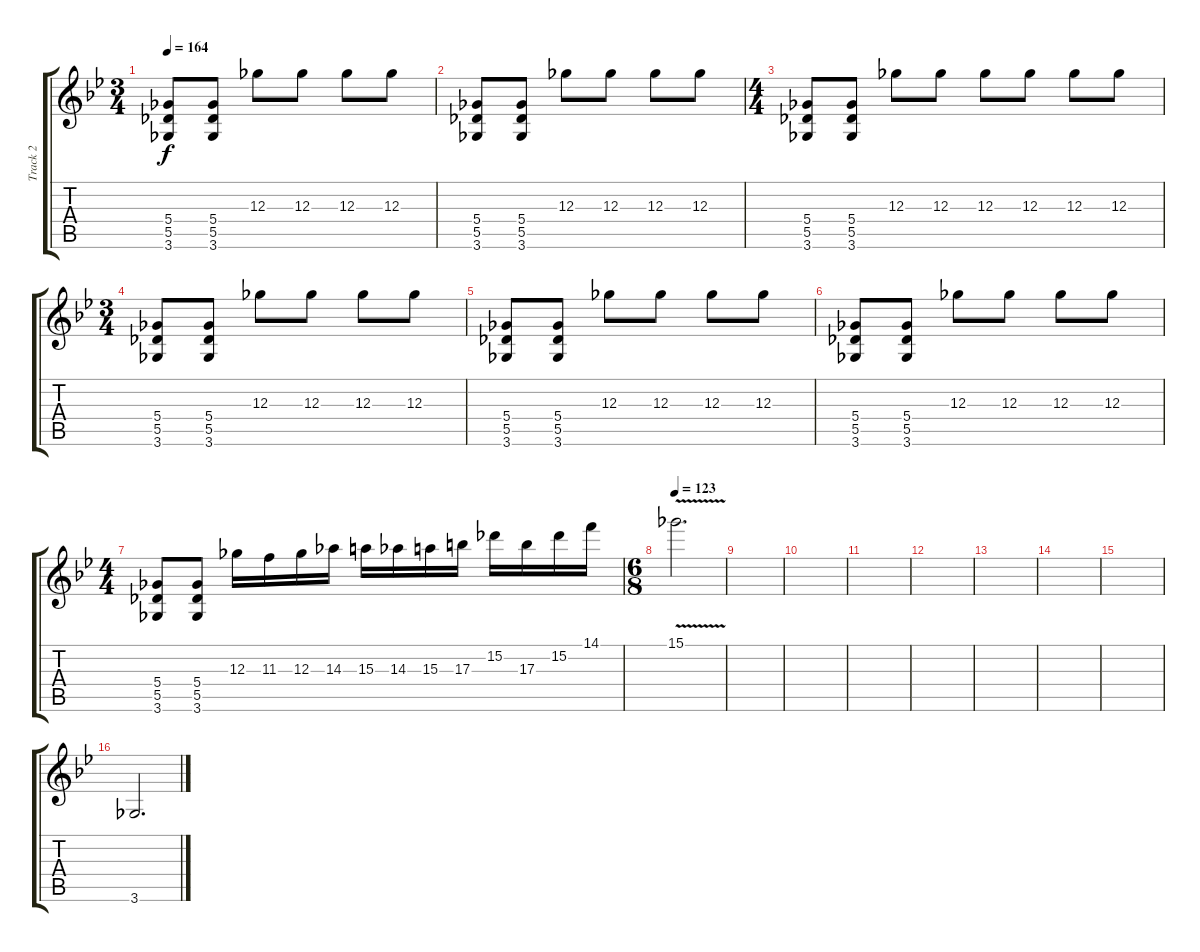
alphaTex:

\track ("Track 2" "Track 2") {instrument acousticguitarsteel}
\staff {score tabs}
\tuning (Eb4 Bb3 Gb3 Db3 Ab2 Eb2) {hide}
\ts (3 4)
\tempo 164
\clef g2
\ks gminor
(5.4 5.5 3.6).8{dy f} (5.4 5.5 3.6).8 12.3.8 12.3.8 12.3.8 12.3.8 |
(5.4 5.5 3.6).8 (5.4 5.5 3.6).8 12.3.8 12.3.8 12.3.8 12.3.8 |
\ts (4 4)
(5.4 5.5 3.6).8 (5.4 5.5 3.6).8 12.3.8 12.3.8 12.3.8 12.3.8 12.3.8 12.3.8 |
\ts (3 4)
(5.4 5.5 3.6).8 (5.4 5.5 3.6).8 12.3.8 12.3.8 12.3.8 12.3.8 |
(5.4 5.5 3.6).8 (5.4 5.5 3.6).8 12.3.8 12.3.8 12.3.8 12.3.8 |
(5.4 5.5 3.6).8 (5.4 5.5 3.6).8 12.3.8 12.3.8 12.3.8 12.3.8 |
\ts (4 4)
(5.4 5.5 3.6).8 (5.4 5.5 3.6).8 12.3.16 11.3.16 12.3.16 14.3.16 15.3.16 14.3.16 15.3.16 17.3.16 15.2.16 17.3.16 15.2.16 14.1.16 |
\ts (6 8)
\tempo 123
15.1{v}.2{d} |
|
|
|
|
|
|
|
3.6.2{d instrument stringensemble1}
